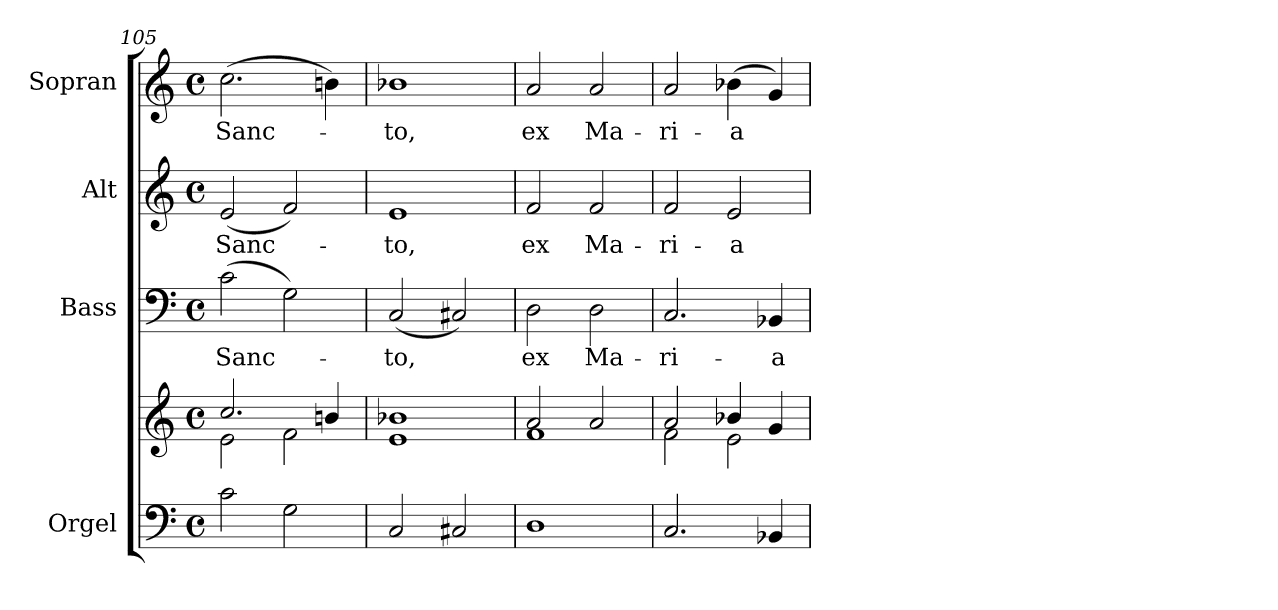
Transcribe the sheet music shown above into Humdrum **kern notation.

**kern	**kern	**kern	**text	**kern	**text	**kern	**text
*part4	*part4	*part3	*part3	*part2	*part2	*part1	*part1
*staff5	*staff4	*staff3	*staff3	*staff2	*staff2	*staff1	*staff1
*I"Orgel	*	*I"Bass	*	*I"Alt	*	*I"Sopran	*
*I'Org.	*	*I'B.	*	*I'A.	*	*I'S.	*
*clefF4	*clefG2	*clefF4	*	*clefG2	*	*clefG2	*
*k[]	*k[]	*k[]	*	*k[]	*	*k[]	*
*C:	*C:	*C:	*	*C:	*	*C:	*
*M4/4	*M4/4	*M4/4	*	*M4/4	*	*M4/4	*
*met(c)	*met(c)	*met(c)	*	*met(c)	*	*met(c)	*
=105	=105	=105	=105	=105	=105	=105	=105
*	*^	*	*	*	*	*	*
!	!	!	!	!LO:LY:b	!	!LO:LY:b	!	!LO:LY:b
2c\	2.cc/	2e\	(>2c\	Sanc-	(<2e/	Sanc-	(>2.cc\	Sanc-
2G\	.	2f\	2G\)	.	2f/)	.	.	.
.	4bn/	.	.	.	.	.	4bn\)	.
!!LO:PB:g=z
=106	=106	=106	=106	=106	=106	=106	=106	=106
!	!	!	!	!LO:LY:b	!	!LO:LY:b	!	!LO:LY:b
2C/	1b-X	1e	(<2C/	-to,	1e	-to,	1b-X	-to,
2C#X/	.	.	2C#X/)	.	.	.	.	.
=107	=107	=107	=107	=107	=107	=107	=107	=107
!	!	!	!	!LO:LY:b	!	!LO:LY:b	!	!LO:LY:b
1D	2a/	1f	2D\	ex	2f/	ex	2a/	ex
!	!	!	!	!LO:LY:b	!	!LO:LY:b	!	!LO:LY:b
.	2a/	.	2D\	Ma-	2f/	Ma-	2a/	Ma-
=108	=108	=108	=108	=108	=108	=108	=108	=108
!	!	!	!	!LO:LY:b	!	!LO:LY:b	!	!LO:LY:b
2.C/	2a/	2f\	2.C/	-ri-	2f/	-ri-	2a/	-ri-
!	!	!	!	!	!	!LO:LY:b	!	!LO:LY:b
.	4b-X/	2e\	.	.	2e/	-a	(>4b-X\	-a
!	!	!	!	!LO:LY:b	!	!	!	!
4BB-X/	4g/	.	4BB-X/	-a	.	.	4g/)	.
*	*v	*v	*	*	*	*	*	*
=	=	=	=	=	=	=	=
*-	*-	*-	*-	*-	*-	*-	*-
